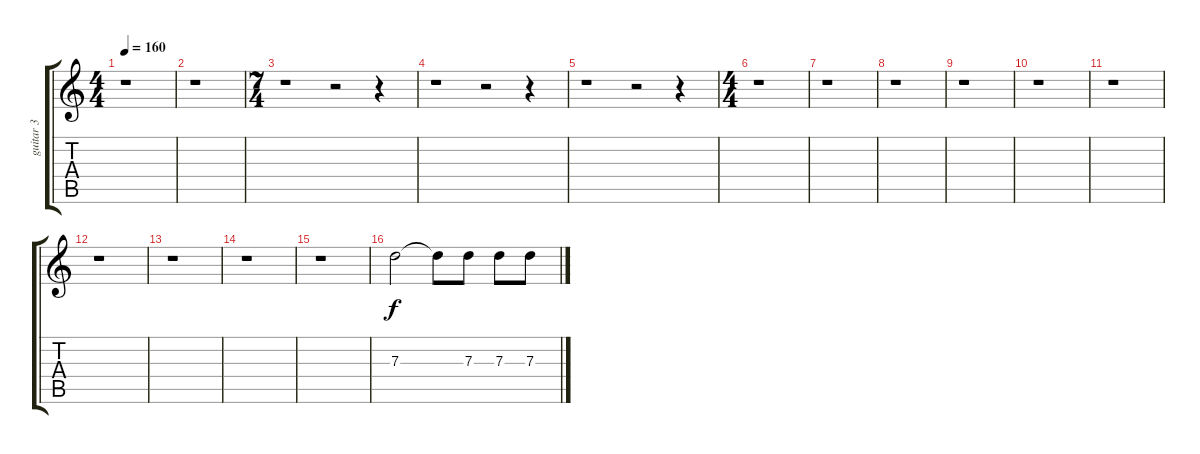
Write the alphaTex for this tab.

\track ("guitar 3" "guitar 3") {instrument distortionguitar}
\staff {score tabs}
\tuning (E4 B3 G3 D3 A2 E2) {hide}
\ts (4 4)
\tempo 160
\clef g2
\ks c
r.1{dy f instrument distortionguitar} |
r.1 |
\ts (7 4)
r.1 r.2 r.4 |
r.1 r.2 r.4 |
r.1 r.2 r.4 |
\ts (4 4)
r.1 |
r.1 |
r.1 |
r.1 |
r.1 |
r.1 |
r.1 |
r.1 |
r.1 |
r.1 |
7.3.2 7.3{t}.8 7.3.8 7.3.8 7.3.8
